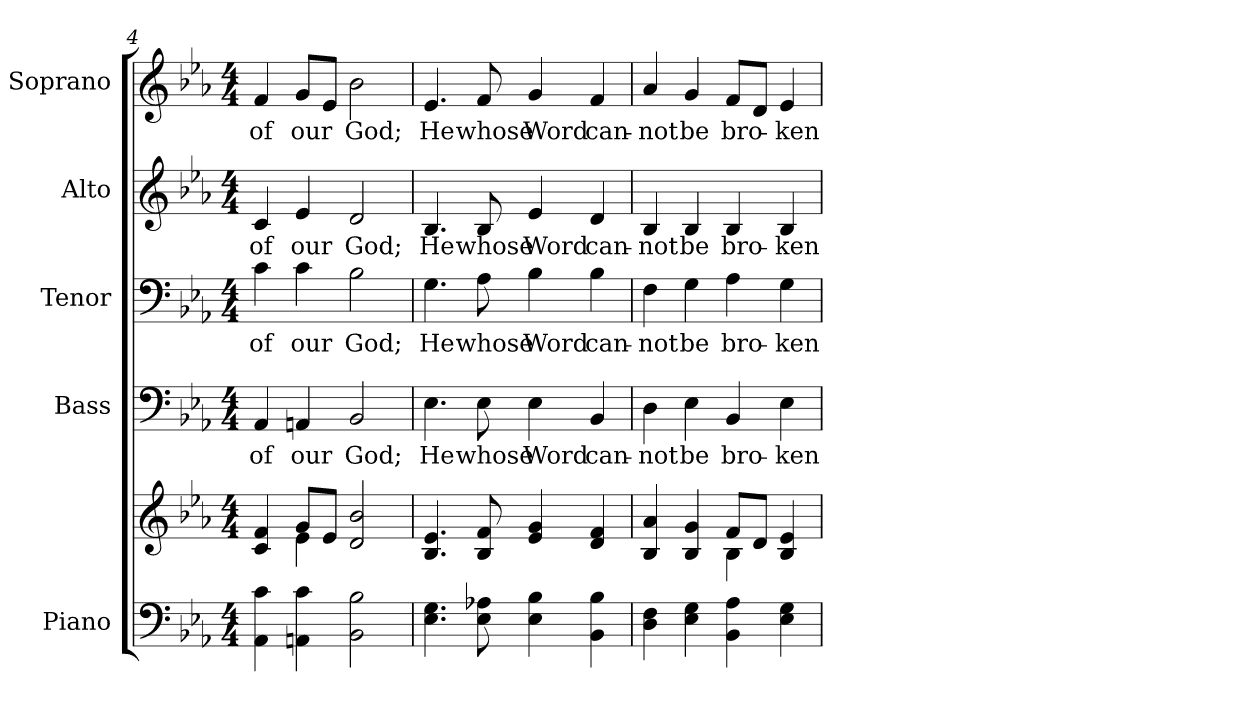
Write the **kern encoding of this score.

**kern	**kern	**kern	**text	**kern	**text	**kern	**text	**kern	**text
*part5	*part5	*part4	*part4	*part3	*part3	*part2	*part2	*part1	*part1
*staff6	*staff5	*staff4	*staff4	*staff3	*staff3	*staff2	*staff2	*staff1	*staff1
*I"Piano	*	*I"Bass	*	*I"Tenor	*	*I"Alto	*	*I"Soprano	*
*I'Pno.	*	*I'B.	*	*I'T.	*	*I'A.	*	*I'S.	*
*clefF4	*clefG2	*clefF4	*	*clefF4	*	*clefG2	*	*clefG2	*
*k[b-e-a-]	*k[b-e-a-]	*k[b-e-a-]	*	*k[b-e-a-]	*	*k[b-e-a-]	*	*k[b-e-a-]	*
*E-:	*E-:	*E-:	*	*E-:	*	*E-:	*	*E-:	*
*M4/4	*M4/4	*M4/4	*	*M4/4	*	*M4/4	*	*M4/4	*
=4	=4	=4	=4	=4	=4	=4	=4	=4	=4
*	*^	*	*	*	*	*	*	*	*
!	!	!	!	!LO:LY:b:color=#000000	!	!	!	!	!	!
!	!	!	!	!	!	!LO:LY:b:color=#000000	!	!	!	!
!	!	!	!	!	!	!	!	!LO:LY:b:color=#000000	!	!
!	!	!	!	!	!	!	!	!	!	!LO:LY:b:color=#000000
4AA-i\ 4ci	4ci/ 4fi	4ryy	4AA-i/	of	4ci\	of	4ci/	of	4fi/	of
!	!	!	!	!LO:LY:b:color=#000000	!	!	!	!	!	!
!	!	!	!	!	!	!LO:LY:b:color=#000000	!	!	!	!
!	!	!	!	!	!	!	!	!LO:LY:b:color=#000000	!	!
!	!	!	!	!	!	!	!	!	!	!LO:LY:b:color=#000000
4AAni\ 4ci	8gi/L	4e-i\	4AAni/	our	4ci\	our	4e-i/	our	8gi/L	our
.	8e-i/J	.	.	.	.	.	.	.	8e-i/J	.
!	!	!	!	!LO:LY:b:color=#000000	!	!	!	!	!	!
!	!	!	!	!	!	!LO:LY:b:color=#000000	!	!	!	!
!	!	!	!	!	!	!	!	!LO:LY:b:color=#000000	!	!
!	!	!	!	!	!	!	!	!	!	!LO:LY:b:color=#000000
2BB-i\ 2B-i	2di/ 2b-i	2ryy	2BB-i/	God;	2B-i\	God;	2di/	God;	2b-i\	God;
*	*v	*v	*	*	*	*	*	*	*	*
!!LO:PB:g=z
=5	=5	=5	=5	=5	=5	=5	=5	=5	=5
*	*^	*	*	*	*	*	*	*	*
!	!	!	!	!LO:LY:b:color=#000000	!	!	!	!	!	!
*	*v	*v	*	*	*	*	*	*	*	*
*	*^	*	*	*	*	*	*	*	*
!	!	!	!	!	!	!LO:LY:b:color=#000000	!	!	!	!
*	*v	*v	*	*	*	*	*	*	*	*
*	*^	*	*	*	*	*	*	*	*
!	!	!	!	!	!	!	!	!LO:LY:b:color=#000000	!	!
*	*v	*v	*	*	*	*	*	*	*	*
*	*^	*	*	*	*	*	*	*	*
!	!	!	!	!	!	!	!	!	!	!LO:LY:b:color=#000000
*	*v	*v	*	*	*	*	*	*	*	*
4.E-i\ 4.Gi	4.B-i/ 4.e-i	4.E-i\	He	4.Gi\	He	4.B-i/	He	4.e-i/	He
!	!	!	!LO:LY:b:color=#000000	!	!	!	!	!	!
!	!	!	!	!	!LO:LY:b:color=#000000	!	!	!	!
!	!	!	!	!	!	!	!LO:LY:b:color=#000000	!	!
!	!	!	!	!	!	!	!	!	!LO:LY:b:color=#000000
8E-i\ 8A-Xi	8B-i/ 8fi	8E-i\	whose	8A-i\	whose	8B-i/	whose	8fi/	whose
!	!	!	!LO:LY:b:color=#000000	!	!	!	!	!	!
!	!	!	!	!	!LO:LY:b:color=#000000	!	!	!	!
!	!	!	!	!	!	!	!LO:LY:b:color=#000000	!	!
!	!	!	!	!	!	!	!	!	!LO:LY:b:color=#000000
4E-i\ 4B-i	4e-i/ 4gi	4E-i\	Word	4B-i\	Word	4e-i/	Word	4gi/	Word
!	!	!	!LO:LY:b:color=#000000	!	!	!	!	!	!
!	!	!	!	!	!LO:LY:b:color=#000000	!	!	!	!
!	!	!	!	!	!	!	!LO:LY:b:color=#000000	!	!
!	!	!	!	!	!	!	!	!	!LO:LY:b:color=#000000
4BB-i\ 4B-i	4di/ 4fi	4BB-i/	can-	4B-i\	can-	4di/	can-	4fi/	can-
=6	=6	=6	=6	=6	=6	=6	=6	=6	=6
*	*^	*	*	*	*	*	*	*	*
!	!	!	!	!LO:LY:b:color=#000000	!	!	!	!	!	!
!	!	!	!	!	!	!LO:LY:b:color=#000000	!	!	!	!
!	!	!	!	!	!	!	!	!LO:LY:b:color=#000000	!	!
!	!	!	!	!	!	!	!	!	!	!LO:LY:b:color=#000000
4Di\ 4Fi	4B-i/ 4a-i	2ryy	4Di\	-not	4Fi\	-not	4B-i/	-not	4a-i/	-not
!	!	!	!	!LO:LY:b:color=#000000	!	!	!	!	!	!
!	!	!	!	!	!	!LO:LY:b:color=#000000	!	!	!	!
!	!	!	!	!	!	!	!	!LO:LY:b:color=#000000	!	!
!	!	!	!	!	!	!	!	!	!	!LO:LY:b:color=#000000
4E-i\ 4Gi	4B-i/ 4gi	.	4E-i\	be	4Gi\	be	4B-i/	be	4gi/	be
!	!	!	!	!LO:LY:b:color=#000000	!	!	!	!	!	!
!	!	!	!	!	!	!LO:LY:b:color=#000000	!	!	!	!
!	!	!	!	!	!	!	!	!LO:LY:b:color=#000000	!	!
!	!	!	!	!	!	!	!	!	!	!LO:LY:b:color=#000000
4BB-i\ 4A-i	8fi/L	4B-i\	4BB-i/	bro-	4A-i\	bro-	4B-i/	bro-	8fi/L	bro-
.	8di/J	.	.	.	.	.	.	.	8di/J	.
!	!	!	!	!LO:LY:b:color=#000000	!	!	!	!	!	!
!	!	!	!	!	!	!LO:LY:b:color=#000000	!	!	!	!
!	!	!	!	!	!	!	!	!LO:LY:b:color=#000000	!	!
!	!	!	!	!	!	!	!	!	!	!LO:LY:b:color=#000000
4E-i\ 4Gi	4B-i/ 4e-i	4ryy	4E-i\	-ken	4Gi\	-ken	4B-i/	-ken	4e-i/	-ken
*	*v	*v	*	*	*	*	*	*	*	*
=	=	=	=	=	=	=	=	=	=
*-	*-	*-	*-	*-	*-	*-	*-	*-	*-
